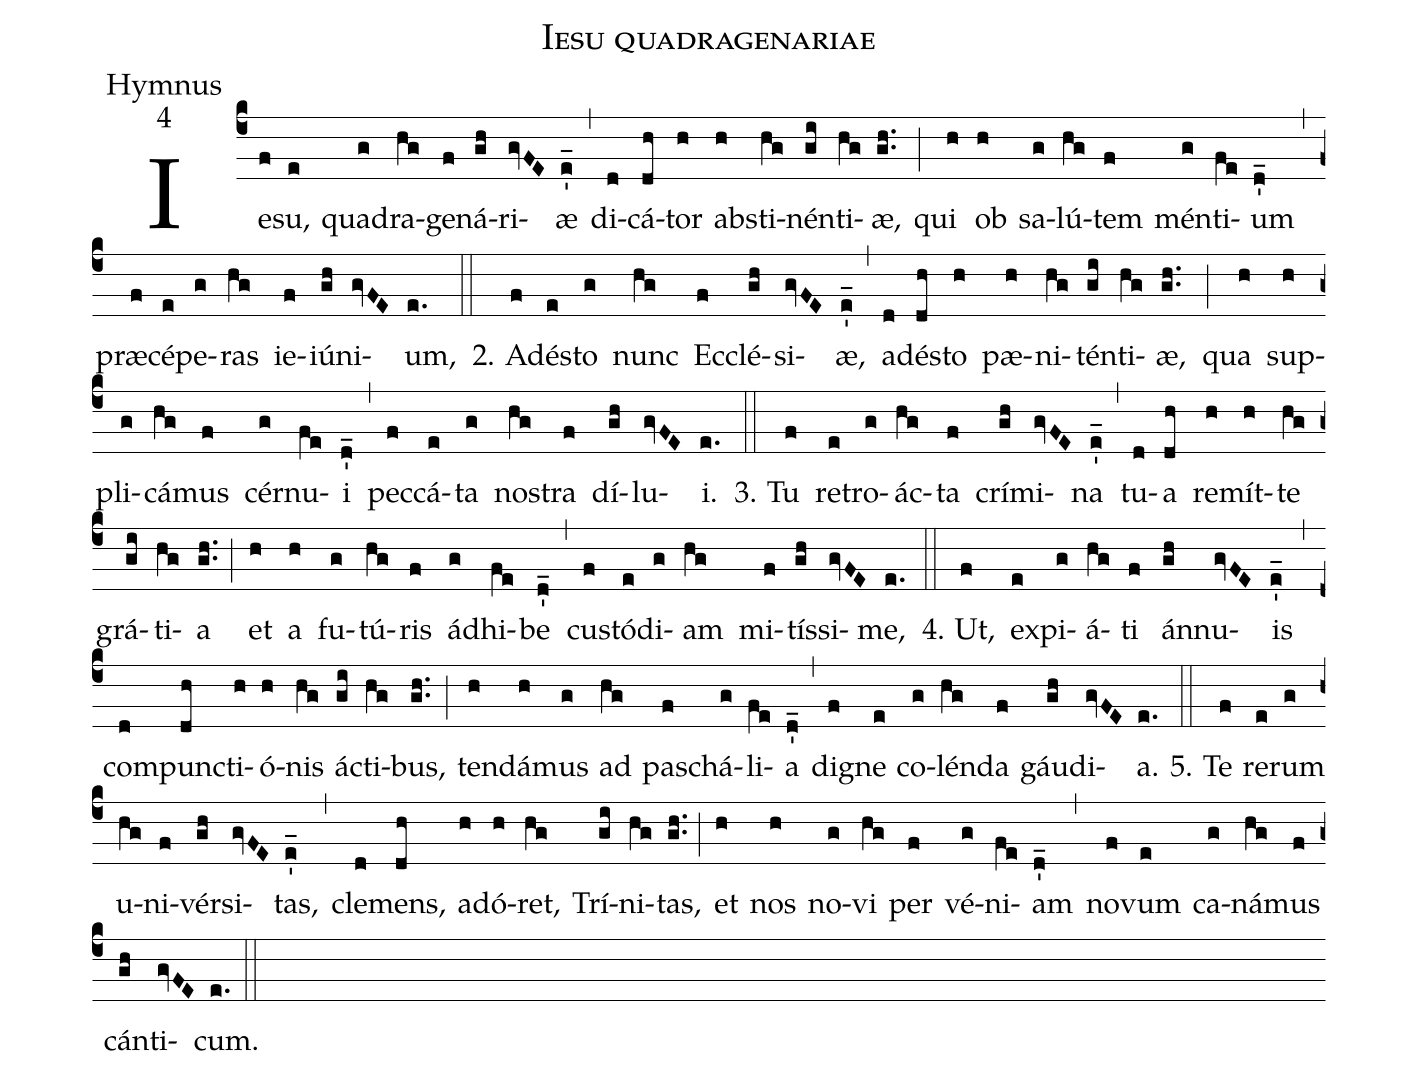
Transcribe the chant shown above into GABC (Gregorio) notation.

name:Iesu quadragenariae;
office-part:Hymnus;
mode:4;
%%
(c4)Ie(f)su,(e) qua(g)dra(hg)ge(f)ná(gh)ri(gvFE)æ(e'_) (,)
di(d)cá(dh)tor(h) abs(h)ti(hg)nén(gi)ti(hg)æ,(g.h.) (;)
qui(h) ob(h) sa(g)lú(hg)tem(f) mén(g)ti(fe)um(d'_) (,)
præ(f)cé(e)pe(g)ras(hg) ie(f)iú(gh)ni(gvFE)um,(e.) (::)
2. Ad(f)és(e)to(g) nunc(hg) Ec(f)clé(gh)si(gvFE)æ,(e'_) (,)
ad(d)és(dh)to(h) pæ(h)ni(hg)tén(gi)ti(hg)æ,(g.h.) (;)
qua(h) sup(h)pli(g)cá(hg)mus(f) cér(g)nu(fe)i(d'_) (,)
pec(f)cá(e)ta(g) nos(hg)tra(f) dí(gh)lu(gvFE)i.(e.) (::)

3. Tu(f) re(e)tro(g)ác(hg)ta(f) crí(gh)mi(gvFE)na(e'_) (,)
tu(d)a(dh) re(h)mít(h)te(hg) grá(gi)ti(hg)a(g.h.) (;)
et(h) a(h) fu(g)tú(hg)ris(f) ád(g)hi(fe)be(d'_) (,)
cus(f)tó(e)di(g)am(hg) mi(f)tís(gh)si(gvFE)me,(e.) (::)

4. Ut,(f) ex(e)pi(g)á(hg)ti(f) án(gh)nu(gvFE)is(e'_) (,)
com(d)punc(dh)ti(h)ó(h)nis(hg) ác(gi)ti(hg)bus,(g.h.) (;)
ten(h)dá(h)mus(g) ad(hg) pas(f)chá(g)li(fe)a(d'_) (,)
di(f)gne(e) co(g)lén(hg)da(f) gáu(gh)di(gvFE)a.(e.) (::)

5. Te(f) re(e)rum(g) u(hg)ni(f)vér(gh)si(gvFE)tas,(e'_) (,)
cle(d)mens,(dh) ad(h)ó(h)ret,(hg) Trí(gi)ni(hg)tas,(g.h.) (;)
et(h) nos(h) no(g)vi(hg) per(f) vé(g)ni(fe)am(d'_) (,)
no(f)vum(e) ca(g)ná(hg)mus(f) cán(gh)ti(gvFE)cum.(e.) (::)
